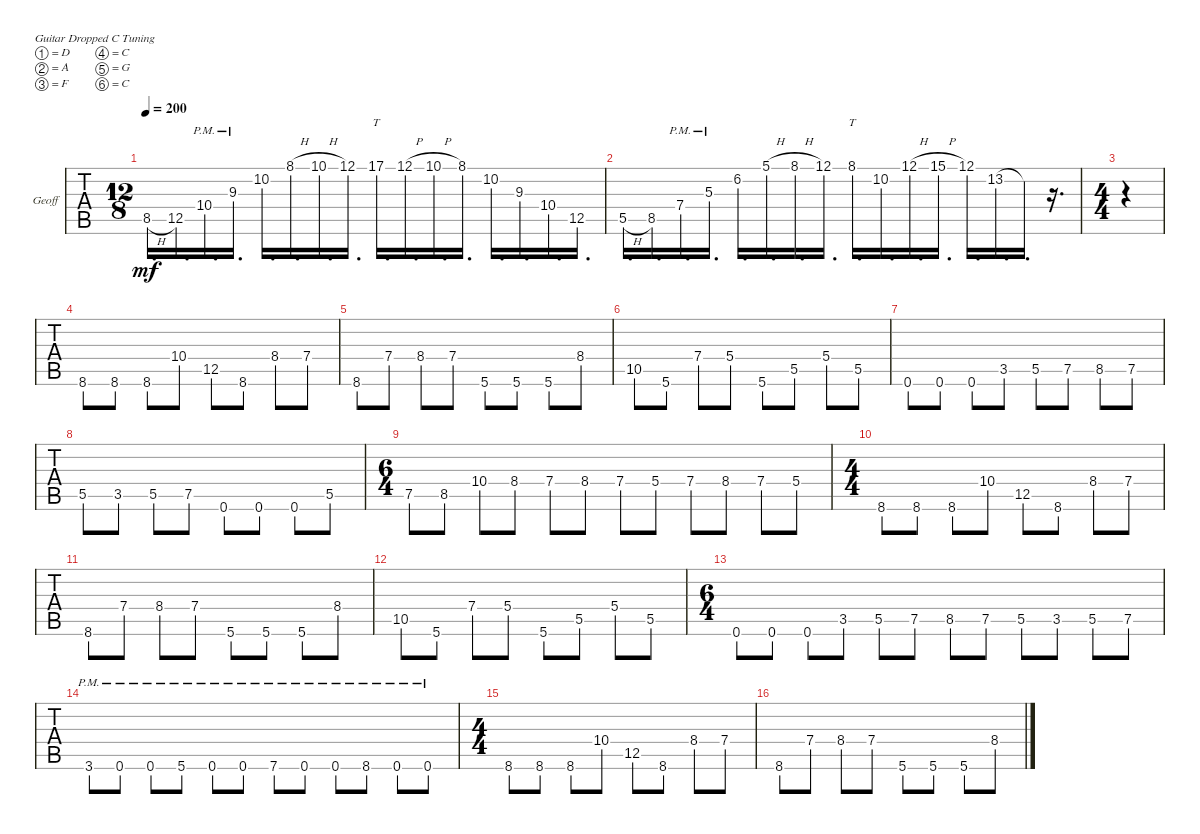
\bracketExtendMode groupsimilarinstruments
\firstSystemTrackNameOrientation horizontal
\otherSystemsTrackNameOrientation horizontal
\track ("GeoFuck" "Geoff") {instrument acousticgrandpiano}
\staff {tabs}
\tuning (D4 A3 F3 C3 G2 C2)
\displaytranspose 12
\ts (12 8)
\tempo 200
\clef g2
\ks c
8.5{h}.16{d dy mf} 12.5.16{d} 10.4{pm}.16{d} 9.3{pm}.16{d} 10.2.16{d} 8.1{h}.16{d} 10.1{h}.16{d} 12.1.16{d} 17.1.16{tt d} 12.1{h}.16{d} 10.1{h}.16{d} 8.1.16{d} 10.2.16{d} 9.3.16{d} 10.4.16{d} 12.5.16{d} |
5.5{h}.16{d} 8.5.16{d} 7.4{pm}.16{d} 5.3{pm}.16{d} 6.2.16{d} 5.1{h}.16{d} 8.1{h}.16{d} 12.1.16{d} 8.1.16{tt d} 10.2.16{d} 12.1{h}.16{d} 15.1{h}.16{d} 12.1.16{d} 13.2.16{d} 13.2{t}.16{d} r.16{d} |
\ts (4 4)
|
8.6.8 8.6.8 8.6.8 10.4.8 12.5.8 8.6.8 8.4.8 7.4.8 |
8.6.8 7.4.8 8.4.8 7.4.8 5.6.8 5.6.8 5.6.8 8.4.8 |
10.5.8 5.6.8 7.4.8 5.4.8 5.6.8 5.5.8 5.4.8 5.5.8 |
0.6.8 0.6.8 0.6.8 3.5.8 5.5.8 7.5.8 8.5.8 7.5.8 |
5.5.8 3.5.8 5.5.8 7.5.8 0.6.8 0.6.8 0.6.8 5.5.8 |
\ts (6 4)
7.5.8 8.5.8 10.4.8 8.4.8 7.4.8 8.4.8 7.4.8 5.4.8 7.4.8 8.4.8 7.4.8 5.4.8 |
\ts (4 4)
8.6.8 8.6.8 8.6.8 10.4.8 12.5.8 8.6.8 8.4.8 7.4.8 |
8.6.8 7.4.8 8.4.8 7.4.8 5.6.8 5.6.8 5.6.8 8.4.8 |
10.5.8 5.6.8 7.4.8 5.4.8 5.6.8 5.5.8 5.4.8 5.5.8 |
\ts (6 4)
0.6.8 0.6.8 0.6.8 3.5.8 5.5.8 7.5.8 8.5.8 7.5.8 5.5.8 3.5.8 5.5.8 7.5.8 |
3.6{pm}.8 0.6{pm}.8 0.6{pm}.8 5.6{pm}.8 0.6{pm}.8 0.6{pm}.8 7.6{pm}.8 0.6{pm}.8 0.6{pm}.8 8.6{pm}.8 0.6{pm}.8 0.6{pm}.8 |
\ts (4 4)
8.6.8 8.6.8 8.6.8 10.4.8 12.5.8 8.6.8 8.4.8 7.4.8 |
8.6.8 7.4.8 8.4.8 7.4.8 5.6.8 5.6.8 5.6.8 8.4.8
